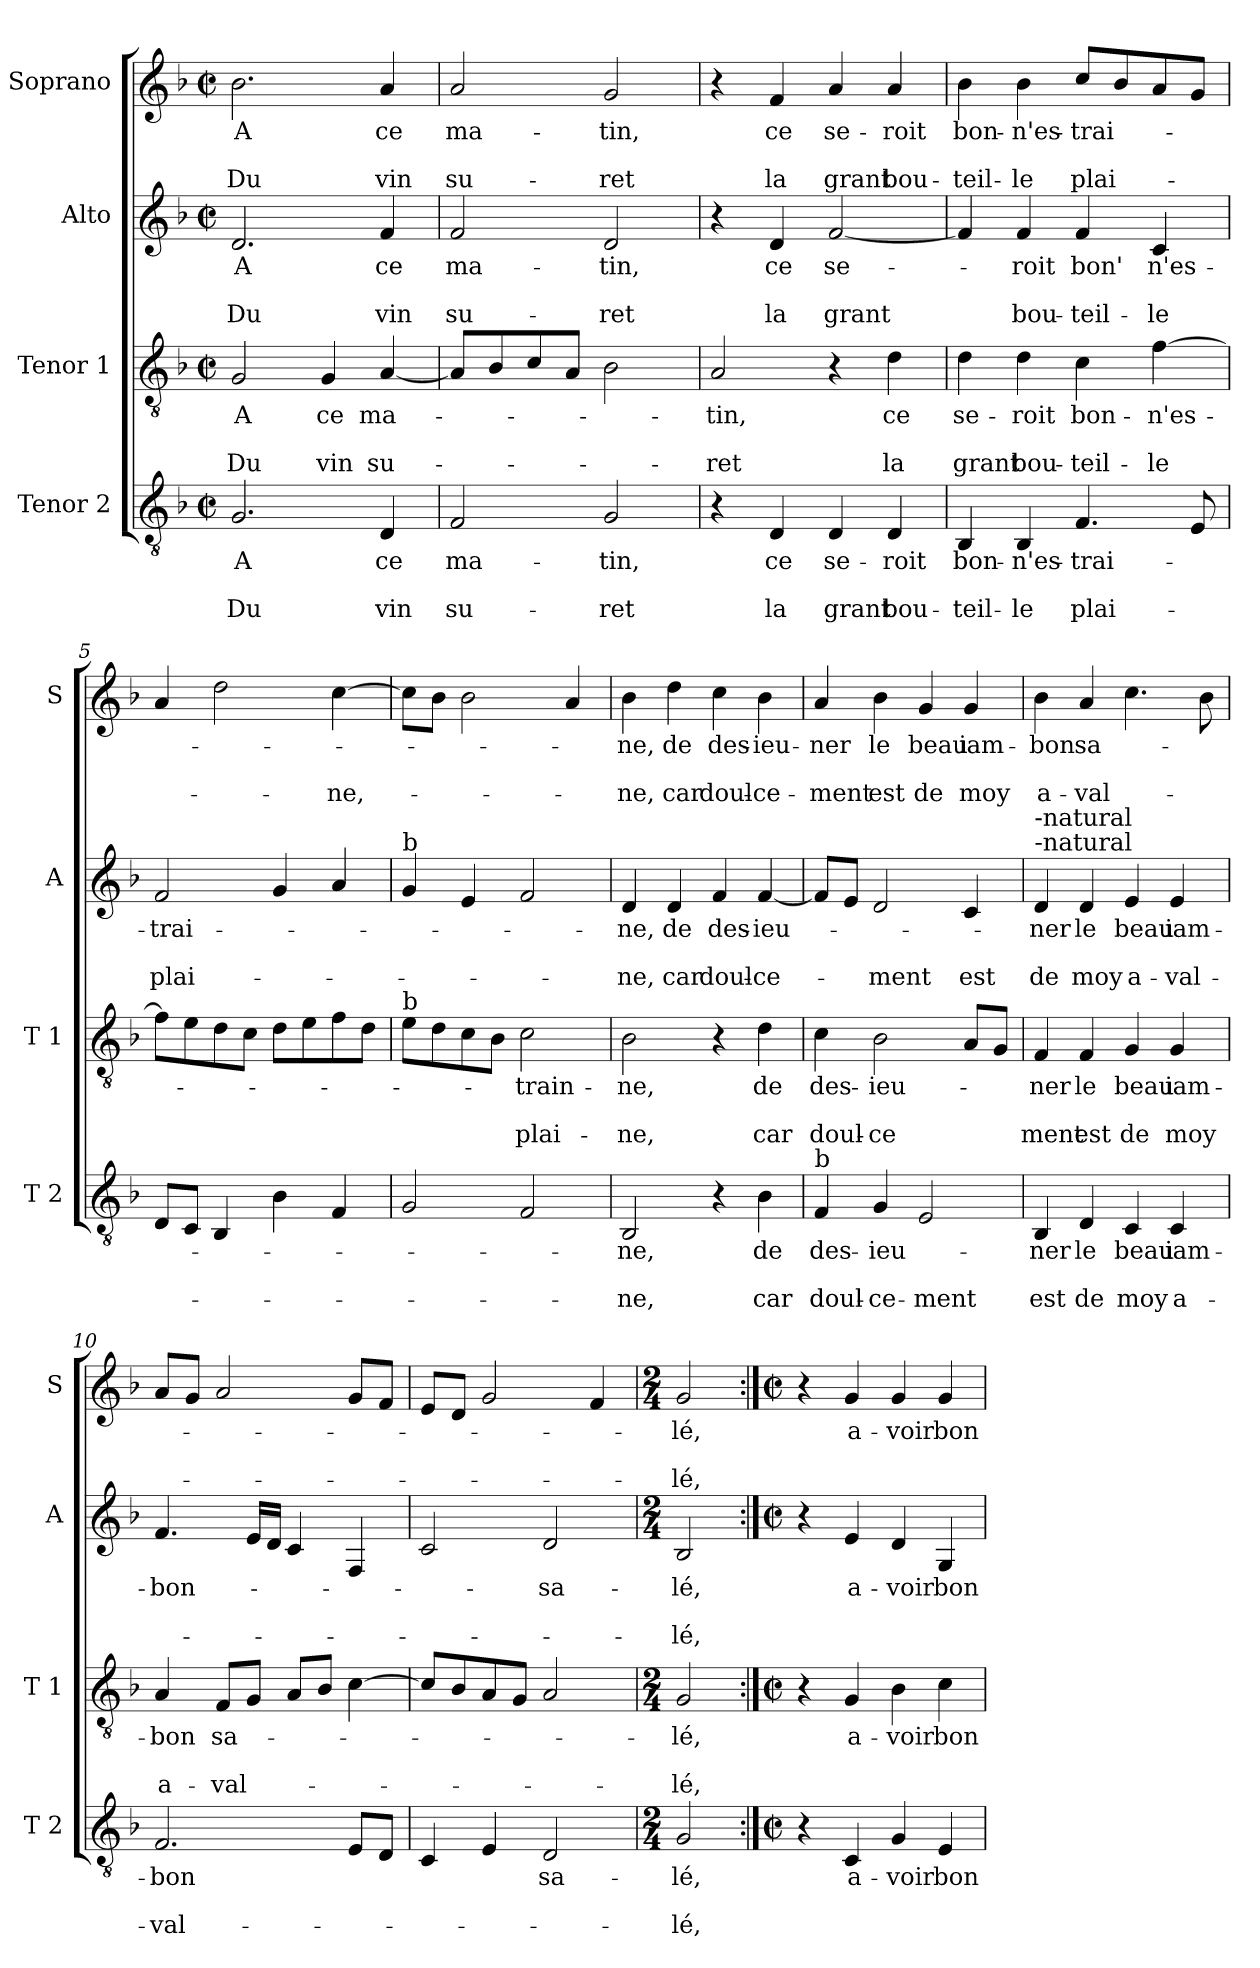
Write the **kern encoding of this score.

**kern	**text	**text	**text	**kern	**text	**text	**text	**kern	**text	**text	**text	**kern	**text	**text	**text
*part4	*part4	*part4	*part4	*part3	*part3	*part3	*part3	*part2	*part2	*part2	*part2	*part1	*part1	*part1	*part1
*staff4	*staff4	*staff4	*staff4	*staff3	*staff3	*staff3	*staff3	*staff2	*staff2	*staff2	*staff2	*staff1	*staff1	*staff1	*staff1
*I"Tenor 2	*	*	*	*I"Tenor 1	*	*	*	*I"Alto	*	*	*	*I"Soprano	*	*	*
*I'T 2	*	*	*	*I'T 1	*	*	*	*I'A	*	*	*	*I'S	*	*	*
*clefGv2	*	*	*	*clefGv2	*	*	*	*clefG2	*	*	*	*clefG2	*	*	*
*k[b-]	*	*	*	*k[b-]	*	*	*	*k[b-]	*	*	*	*k[b-]	*	*	*
*F:	*	*	*	*F:	*	*	*	*F:	*	*	*	*F:	*	*	*
*M2/2	*	*	*	*M2/2	*	*	*	*M2/2	*	*	*	*M2/2	*	*	*
*met(c|)	*	*	*	*met(c|)	*	*	*	*met(c|)	*	*	*	*met(c|)	*	*	*
=1	=1	=1	=1	=1	=1	=1	=1	=1	=1	=1	=1	=1	=1	=1	=1
!	!LO:LY:b	!	!LO:LY:b	!	!LO:LY:b	!	!LO:LY:b	!	!LO:LY:b	!	!LO:LY:b	!	!LO:LY:b	!	!LO:LY:b
2.G/	A	.	Du	2G/	A	.	Du	2.d/	A	.	Du	2.b-\	A	.	Du
!	!	!	!	!	!LO:LY:b	!	!LO:LY:b	!	!	!	!	!	!	!	!
.	.	.	.	4G/	ce	.	vin	.	.	.	.	.	.	.	.
!	!LO:LY:b	!	!LO:LY:b	!	!LO:LY:b	!	!LO:LY:b	!	!LO:LY:b	!	!LO:LY:b	!	!LO:LY:b	!	!LO:LY:b
4D/	ce	.	vin	[4A/	ma-	.	su-	4f/	ce	.	vin	4a/	ce	.	vin
=2	=2	=2	=2	=2	=2	=2	=2	=2	=2	=2	=2	=2	=2	=2	=2
!	!LO:LY:b	!	!LO:LY:b	!	!	!	!	!	!LO:LY:b	!	!LO:LY:b	!	!LO:LY:b	!	!LO:LY:b
2F/	ma-	.	su-	8A/L]	.	.	.	2f/	ma-	.	su-	2a/	ma-	.	su-
.	.	.	.	8B-/	.	.	.	.	.	.	.	.	.	.	.
.	.	.	.	8c/	.	.	.	.	.	.	.	.	.	.	.
.	.	.	.	8A/J	.	.	.	.	.	.	.	.	.	.	.
!	!LO:LY:b	!	!LO:LY:b	!	!	!	!	!	!LO:LY:b	!	!LO:LY:b	!	!LO:LY:b	!	!LO:LY:b
2G/	-tin,	.	-ret	2B-\	.	.	.	2d/	-tin,	.	-ret	2g/	-tin,	.	-ret
=3	=3	=3	=3	=3	=3	=3	=3	=3	=3	=3	=3	=3	=3	=3	=3
!	!	!	!	!	!LO:LY:b	!	!LO:LY:b	!	!	!	!	!	!	!	!
4r	.	.	.	2A/	-tin,	.	-ret	4r	.	.	.	4r	.	.	.
!	!LO:LY:b	!	!LO:LY:b	!	!	!	!	!	!LO:LY:b	!	!LO:LY:b	!	!LO:LY:b	!	!LO:LY:b
4D/	ce	.	la	.	.	.	.	4d/	ce	.	la	4f/	ce	.	la
!	!LO:LY:b	!	!LO:LY:b	!	!	!	!	!	!LO:LY:b	!	!LO:LY:b	!	!LO:LY:b	!	!LO:LY:b
4D/	se-	.	grant	4r	.	.	.	[2f/	se-	.	grant	4a/	se-	.	grant
!	!LO:LY:b	!	!LO:LY:b	!	!LO:LY:b	!	!LO:LY:b	!	!	!	!	!	!LO:LY:b	!	!LO:LY:b
4D/	-roit	.	bou-	4d\	ce	.	la	.	.	.	.	4a/	-roit	.	bou-
=4	=4	=4	=4	=4	=4	=4	=4	=4	=4	=4	=4	=4	=4	=4	=4
!	!LO:LY:b	!	!LO:LY:b	!	!LO:LY:b	!	!LO:LY:b	!	!	!	!	!	!LO:LY:b	!	!LO:LY:b
4BB-/	bon-	.	-teil-	4d\	se-	.	grant	4f/]	.	.	.	4b-\	bon-	.	-teil-
!	!LO:LY:b	!	!LO:LY:b	!	!LO:LY:b	!	!LO:LY:b	!	!LO:LY:b	!	!LO:LY:b	!	!LO:LY:b	!	!LO:LY:b
4BB-/	-n'es-	.	-le	4d\	-roit	.	bou-	4f/	-roit	.	bou-	4b-\	-n'es-	.	-le
!	!LO:LY:b	!	!LO:LY:b	!	!LO:LY:b	!	!LO:LY:b	!	!LO:LY:b	!	!LO:LY:b	!	!LO:LY:b	!	!LO:LY:b
4.F/	-trai-	.	plai-	4c\	bon-	.	-teil-	4f/	bon'	.	-teil-	8cc/L	-trai-	.	plai-
.	.	.	.	.	.	.	.	.	.	.	.	8b-/	.	.	.
!	!	!	!	!	!LO:LY:b	!	!LO:LY:b	!	!LO:LY:b	!	!LO:LY:b	!	!	!	!
.	.	.	.	[4f\	-n'es-	.	-le	4c/	n'es-	.	-le	8a/	.	.	.
8E/	.	.	.	.	.	.	.	.	.	.	.	8g/J	.	.	.
!!LO:LB:g=z
=5	=5	=5	=5	=5	=5	=5	=5	=5	=5	=5	=5	=5	=5	=5	=5
!	!	!	!	!	!	!	!	!	!LO:LY:b	!	!LO:LY:b	!	!	!	!
8D/L	.	.	.	8f\L]	.	.	.	2f/	-trai-	.	plai-	4a/	.	.	.
8C/J	.	.	.	8e\	.	.	.	.	.	.	.	.	.	.	.
4BB-/	.	.	.	8d\	.	.	.	.	.	.	.	2dd\	.	.	.
.	.	.	.	8c\J	.	.	.	.	.	.	.	.	.	.	.
4B-\	.	.	.	8d\L	.	.	.	4g/	.	.	.	.	.	.	.
.	.	.	.	8e\	.	.	.	.	.	.	.	.	.	.	.
!	!	!	!	!	!	!	!	!	!	!	!	!	!	!	!LO:LY:b
4F/	.	.	.	8f\	.	.	.	4a/	.	.	.	[4cc\	.	.	-ne,-
.	.	.	.	8d\J	.	.	.	.	.	.	.	.	.	.	.
=6	=6	=6	=6	=6	=6	=6	=6	=6	=6	=6	=6	=6	=6	=6	=6
!	!	!	!	!	!	!	!	!LO:TX:a:t=b	!	!	!	!	!	!	!
!	!	!	!	!LO:TX:a:t=b	!	!	!	!	!	!	!	!	!	!	!
2G/	.	.	.	8e\L	.	.	.	4g/	.	.	.	8cc\L]	.	.	.
.	.	.	.	8d\	.	.	.	.	.	.	.	8b-\J	.	.	.
.	.	.	.	8c\	.	.	.	4e/	.	.	.	2b-\	.	.	.
.	.	.	.	8B-\J	.	.	.	.	.	.	.	.	.	.	.
!	!	!	!	!	!LO:LY:b	!	!LO:LY:b	!	!	!	!	!	!	!	!
2F/	.	.	.	2c\	-train-	.	plai-	2f/	.	.	.	.	.	.	.
.	.	.	.	.	.	.	.	.	.	.	.	4a/	.	.	.
=7	=7	=7	=7	=7	=7	=7	=7	=7	=7	=7	=7	=7	=7	=7	=7
!	!LO:LY:b	!	!LO:LY:b	!	!LO:LY:b	!	!LO:LY:b	!	!LO:LY:b	!	!LO:LY:b	!	!LO:LY:b	!	!LO:LY:b
2BB-/	-ne,	.	-ne,	2B-\	-ne,	.	-ne,	4d/	-ne,	.	-ne,	4b-\	-ne,	.	-ne,
!	!	!	!	!	!	!	!	!	!LO:LY:b	!	!LO:LY:b	!	!LO:LY:b	!	!LO:LY:b
.	.	.	.	.	.	.	.	4d/	de	.	car	4dd\	de	.	car
!	!	!	!	!	!	!	!	!	!LO:LY:b	!	!LO:LY:b	!	!LO:LY:b	!	!LO:LY:b
4r	.	.	.	4r	.	.	.	4f/	des-	.	doul-	4cc\	des-	.	doul-
!	!LO:LY:b	!	!LO:LY:b	!	!LO:LY:b	!	!LO:LY:b	!	!LO:LY:b	!	!LO:LY:b	!	!LO:LY:b	!	!LO:LY:b
4B-\	de	.	car	4d\	de	.	car	[4f/	-ieu-	.	-ce-	4b-\	-ieu-	.	-ce-
=8	=8	=8	=8	=8	=8	=8	=8	=8	=8	=8	=8	=8	=8	=8	=8
!LO:TX:a:t=b	!	!	!	!	!	!	!	!	!	!	!	!	!	!	!
!	!LO:LY:b	!	!LO:LY:b	!	!LO:LY:b	!	!LO:LY:b	!	!	!	!	!	!LO:LY:b	!	!LO:LY:b
4F/	des-	.	doul-	4c\	des-	.	doul-	8f/L]	.	.	.	4a/	-ner	.	-ment
.	.	.	.	.	.	.	.	8e/J	.	.	.	.	.	.	.
!	!LO:LY:b	!	!LO:LY:b	!	!LO:LY:b	!	!LO:LY:b	!	!	!	!LO:LY:b	!	!LO:LY:b	!	!LO:LY:b
4G/	-ieu-	.	-ce-	2B-\	-ieu-	.	-ce	2d/	.	.	-ment	4b-\	le	.	est
!	!	!	!LO:LY:b	!	!	!	!	!	!	!	!	!	!LO:LY:b	!	!LO:LY:b
2E/	.	.	-ment	.	.	.	.	.	.	.	.	4g/	beau	.	de
!	!	!	!	!	!	!	!	!	!	!	!LO:LY:b	!	!LO:LY:b	!	!LO:LY:b
.	.	.	.	8A/L	.	.	.	4c/	.	.	est	4g/	iam-	.	moy
.	.	.	.	8G/J	.	.	.	.	.	.	.	.	.	.	.
=9	=9	=9	=9	=9	=9	=9	=9	=9	=9	=9	=9	=9	=9	=9	=9
!	!	!	!	!	!	!	!	!LO:TX:a:t=-natural	!	!	!	!	!	!	!
!	!	!	!	!	!	!	!	!LO:TX:a:t=-natural	!	!	!	!	!	!	!
!	!LO:LY:b	!	!LO:LY:b	!	!LO:LY:b	!	!LO:LY:b	!	!LO:LY:b	!	!LO:LY:b	!	!LO:LY:b	!	!LO:LY:b
4BB-/	-ner	.	est	4F/	-ner	.	ment	4d/	-ner	.	de	4b-\	-bon	.	a-
!	!LO:LY:b	!	!LO:LY:b	!	!LO:LY:b	!	!LO:LY:b	!	!LO:LY:b	!	!LO:LY:b	!	!LO:LY:b	!	!LO:LY:b
4D/	le	.	de	4F/	le	.	est	4d/	le	.	moy	4a/	sa-	.	-val-
!	!LO:LY:b	!	!LO:LY:b	!	!LO:LY:b	!	!LO:LY:b	!	!LO:LY:b	!	!LO:LY:b	!	!	!	!
4C/	beau	.	moy	4G/	beau	.	de	4e/	beau	.	a-	4.cc\	.	.	.
!	!LO:LY:b	!	!LO:LY:b	!	!LO:LY:b	!	!LO:LY:b	!	!LO:LY:b	!	!LO:LY:b	!	!	!	!
4C/	iam-	.	a-	4G/	iam-	.	moy	4e/	iam-	.	-val-	.	.	.	.
.	.	.	.	.	.	.	.	.	.	.	.	8b-\	.	.	.
!!LO:PB:g=z
=10	=10	=10	=10	=10	=10	=10	=10	=10	=10	=10	=10	=10	=10	=10	=10
!	!LO:LY:b	!	!LO:LY:b	!	!LO:LY:b	!	!LO:LY:b	!	!LO:LY:b	!	!	!	!	!	!
2.F/	-bon	.	-val-	4A/	-bon	.	a-	4.f/	-bon-	.	.	8a/L	.	.	.
.	.	.	.	.	.	.	.	.	.	.	.	8g/J	.	.	.
!	!	!	!	!	!LO:LY:b	!	!LO:LY:b	!	!	!	!	!	!	!	!
.	.	.	.	8F/L	sa-	.	-val-	.	.	.	.	2a/	.	.	.
.	.	.	.	8G/J	.	.	.	16e/LL	.	.	.	.	.	.	.
.	.	.	.	.	.	.	.	16d/JJ	.	.	.	.	.	.	.
.	.	.	.	8A/L	.	.	.	4c/	.	.	.	.	.	.	.
.	.	.	.	8B-/J	.	.	.	.	.	.	.	.	.	.	.
8E/L	.	.	.	[4c\	.	.	.	4F/	.	.	.	8g/L	.	.	.
8D/J	.	.	.	.	.	.	.	.	.	.	.	8f/J	.	.	.
=11	=11	=11	=11	=11	=11	=11	=11	=11	=11	=11	=11	=11	=11	=11	=11
4C/	.	.	.	8c/L]	.	.	.	2c/	.	.	.	8e/L	.	.	.
.	.	.	.	8B-/	.	.	.	.	.	.	.	8d/J	.	.	.
4E/	.	.	.	8A/	.	.	.	.	.	.	.	2g/	.	.	.
.	.	.	.	8G/J	.	.	.	.	.	.	.	.	.	.	.
!	!LO:LY:b	!	!	!	!	!	!	!	!LO:LY:b	!	!	!	!	!	!
2D/	sa-	.	.	2A/	.	.	.	2d/	-sa-	.	.	.	.	.	.
.	.	.	.	.	.	.	.	.	.	.	.	4f/	.	.	.
=12	=12	=12	=12	=12	=12	=12	=12	=12	=12	=12	=12	=12	=12	=12	=12
*M2/4	*	*	*	*M2/4	*	*	*	*M2/4	*	*	*	*M2/4	*	*	*
!	!LO:LY:b	!	!LO:LY:b	!	!LO:LY:b	!	!LO:LY:b	!	!LO:LY:b	!	!LO:LY:b	!	!LO:LY:b	!	!LO:LY:b
2G/	-lé,	.	-lé,	2G/	-lé,	.	-lé,	2B-/	-lé,	.	-lé,	2g/	-lé,	.	-lé,
=13:|!	=13:|!	=13:|!	=13:|!	=13:|!	=13:|!	=13:|!	=13:|!	=13:|!	=13:|!	=13:|!	=13:|!	=13:|!	=13:|!	=13:|!	=13:|!
*M2/2	*	*	*	*M2/2	*	*	*	*M2/2	*	*	*	*M2/2	*	*	*
*met(c|)	*	*	*	*met(c|)	*	*	*	*met(c|)	*	*	*	*met(c|)	*	*	*
4r	.	.	.	4r	.	.	.	4r	.	.	.	4r	.	.	.
!	!LO:LY:b	!	!	!	!LO:LY:b	!	!	!	!LO:LY:b	!	!	!	!LO:LY:b	!	!
4C/	a-	.	.	4G/	a-	.	.	4e/	a-	.	.	4g/	a-	.	.
!	!LO:LY:b	!	!	!	!LO:LY:b	!	!	!	!LO:LY:b	!	!	!	!LO:LY:b	!	!
4G/	-voir	.	.	4B-\	-voir	.	.	4d/	-voir	.	.	4g/	-voir	.	.
!	!LO:LY:b	!	!	!	!LO:LY:b	!	!	!	!LO:LY:b	!	!	!	!LO:LY:b	!	!
4E/	bon	.	.	4c\	bon	.	.	4G/	bon	.	.	4g/	bon	.	.
=	=	=	=	=	=	=	=	=	=	=	=	=	=	=	=
*-	*-	*-	*-	*-	*-	*-	*-	*-	*-	*-	*-	*-	*-	*-	*-
